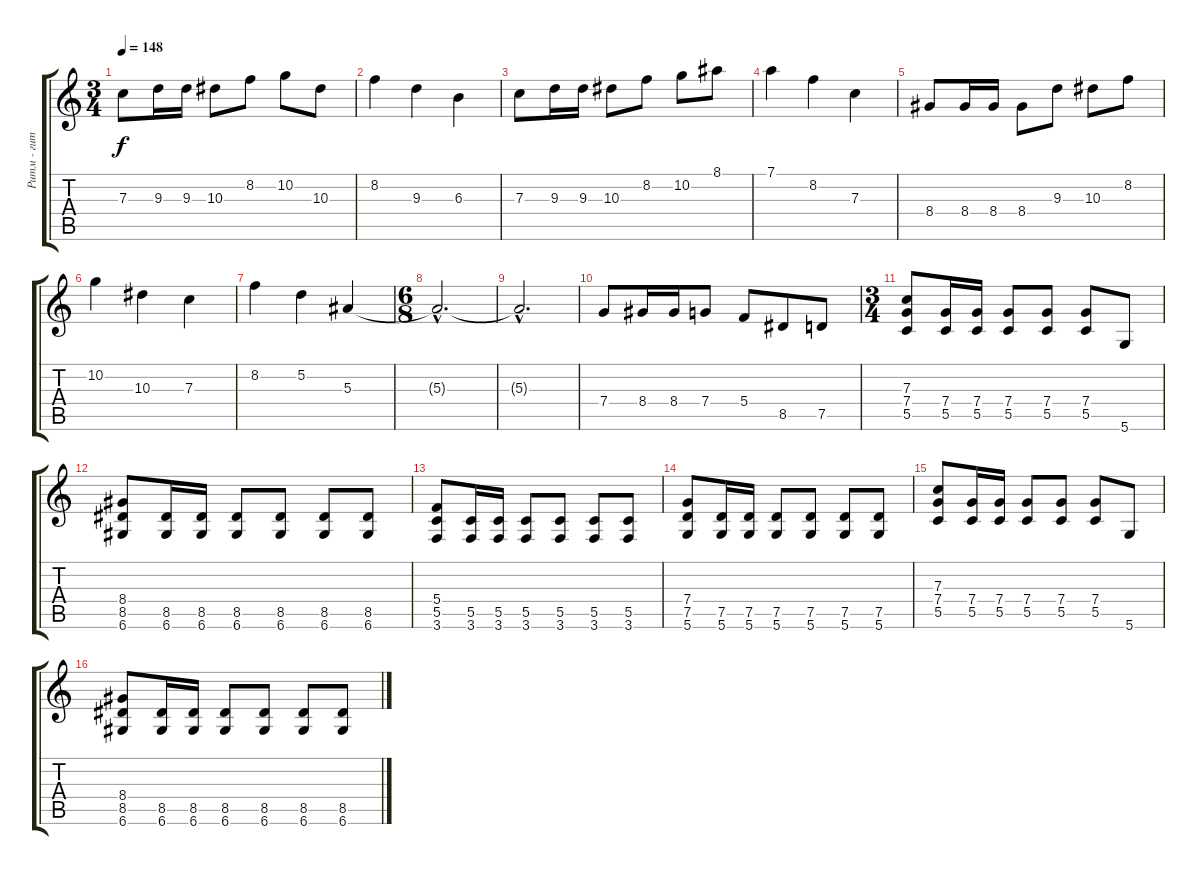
\track ("Ритм - гитара" "Ритм - гит") {instrument distortionguitar}
\staff {score tabs}
\tuning (D4 A3 F3 C3 G2 D2) {hide}
\ts (3 4)
\tempo 148
\clef g2
\ks c
7.3.8{dy f} 9.3.16 9.3.16 10.3.8 8.2.8 10.2.8 10.3.8 |
8.2.4 9.3.4 6.3.4 |
7.3.8 9.3.16 9.3.16 10.3.8 8.2.8 10.2.8 8.1.8 |
7.1.4 8.2.4 7.3.4 |
8.4.8 8.4.16 8.4.16 8.4.8 9.3.8 10.3.8 8.2.8 |
10.2.4 10.3.4 7.3.4 |
8.2.4 5.2.4 5.3.4 |
\ts (6 8)
5.3{hac t}.2{d} |
5.3{hac t}.2{d} |
7.4.8 8.4.16 8.4.16 7.4.8 5.4.8 8.5.8 7.5.8 |
\ts (3 4)
(7.3 7.4 5.5).8 (7.4 5.5).16 (7.4 5.5).16 (7.4 5.5).8 (7.4 5.5).8 (7.4 5.5).8 5.6.8 |
(8.4 8.5 6.6).8 (8.5 6.6).16 (8.5 6.6).16 (8.5 6.6).8 (8.5 6.6).8 (8.5 6.6).8 (8.5 6.6).8 |
(5.4 5.5 3.6).8 (5.5 3.6).16 (5.5 3.6).16 (5.5 3.6).8 (5.5 3.6).8 (5.5 3.6).8 (5.5 3.6).8 |
(7.4 7.5 5.6).8 (7.5 5.6).16 (7.5 5.6).16 (7.5 5.6).8 (7.5 5.6).8 (7.5 5.6).8 (7.5 5.6).8 |
(7.3 7.4 5.5).8 (7.4 5.5).16 (7.4 5.5).16 (7.4 5.5).8 (7.4 5.5).8 (7.4 5.5).8 5.6.8 |
(8.4 8.5 6.6).8 (8.5 6.6).16 (8.5 6.6).16 (8.5 6.6).8 (8.5 6.6).8 (8.5 6.6).8 (8.5 6.6).8
